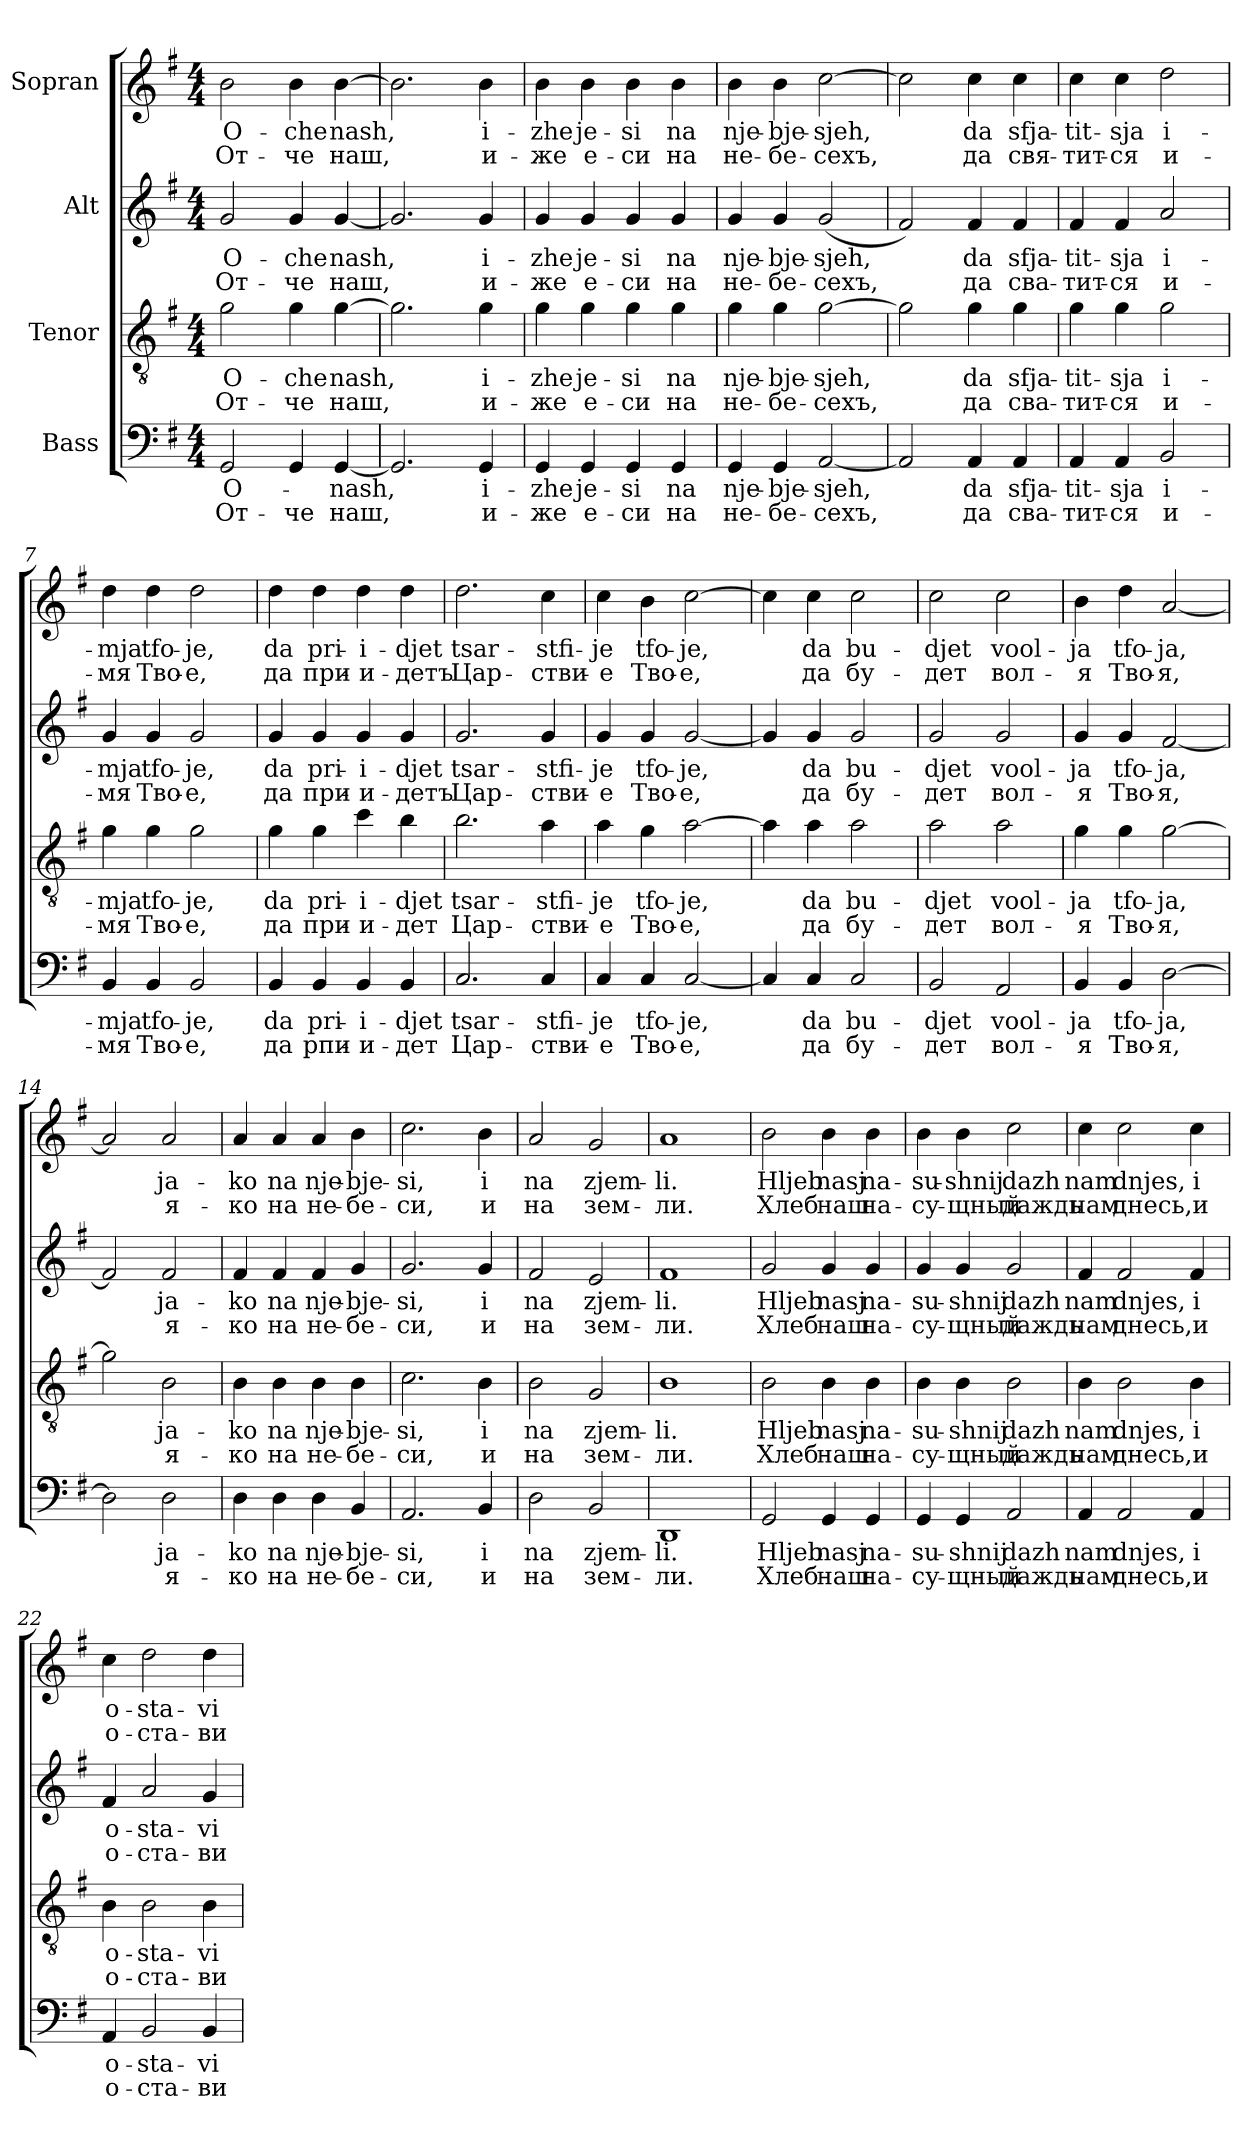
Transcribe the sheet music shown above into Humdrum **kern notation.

**kern	**text	**text	**kern	**text	**text	**kern	**text	**text	**kern	**text	**text
*part4	*part4	*part4	*part3	*part3	*part3	*part2	*part2	*part2	*part1	*part1	*part1
*staff4	*staff4	*staff4	*staff3	*staff3	*staff3	*staff2	*staff2	*staff2	*staff1	*staff1	*staff1
*I"Bass	*	*	*I"Tenor	*	*	*I"Alt	*	*	*I"Sopran	*	*
*clefF4	*	*	*clefGv2	*	*	*clefG2	*	*	*clefG2	*	*
*k[f#]	*	*	*k[f#]	*	*	*k[f#]	*	*	*k[f#]	*	*
*G:	*	*	*G:	*	*	*G:	*	*	*G:	*	*
*M4/4	*	*	*M4/4	*	*	*M4/4	*	*	*M4/4	*	*
*MM120	*	*	*MM120	*	*	*MM120	*	*	*MM120	*	*
=1	=1	=1	=1	=1	=1	=1	=1	=1	=1	=1	=1
!	!LO:LY:b	!LO:LY:b	!	!LO:LY:b	!LO:LY:b	!	!LO:LY:b	!LO:LY:b	!	!LO:LY:b	!LO:LY:b
2GG/	O-	От-	2g\	O-	От-	2g/	O-	От-	2b\	O-	От-
!	!	!LO:LY:b	!	!LO:LY:b	!LO:LY:b	!	!LO:LY:b	!LO:LY:b	!	!LO:LY:b	!LO:LY:b
4GG/	.	-че	4g\	-che	-че	4g/	-che	-че	4b\	-che	-че
!	!LO:LY:b	!LO:LY:b	!	!LO:LY:b	!LO:LY:b	!	!LO:LY:b	!LO:LY:b	!	!LO:LY:b	!LO:LY:b
[4GG/	-nash,	наш,	[4g\	nash,	наш,	[4g/	nash,	наш,	[4b\	nash,	наш,
=2	=2	=2	=2	=2	=2	=2	=2	=2	=2	=2	=2
2.GG/]	.	.	2.g\]	.	.	2.g/]	.	.	2.b\]	.	.
!	!LO:LY:b	!LO:LY:b	!	!LO:LY:b	!LO:LY:b	!	!LO:LY:b	!LO:LY:b	!	!LO:LY:b	!LO:LY:b
4GG/	i-	и-	4g\	i-	и-	4g/	i-	и-	4b\	i-	и-
=3	=3	=3	=3	=3	=3	=3	=3	=3	=3	=3	=3
!	!LO:LY:b	!LO:LY:b	!	!LO:LY:b	!LO:LY:b	!	!LO:LY:b	!LO:LY:b	!	!LO:LY:b	!LO:LY:b
4GG/	-zhe	-же	4g\	-zhe	-же	4g/	-zhe	-же	4b\	-zhe	-же
!	!LO:LY:b	!LO:LY:b	!	!LO:LY:b	!LO:LY:b	!	!LO:LY:b	!LO:LY:b	!	!LO:LY:b	!LO:LY:b
4GG/	je-	е-	4g\	je-	е-	4g/	je-	е-	4b\	je-	е-
!	!LO:LY:b	!LO:LY:b	!	!LO:LY:b	!LO:LY:b	!	!LO:LY:b	!LO:LY:b	!	!LO:LY:b	!LO:LY:b
4GG/	-si	-си	4g\	-si	-си	4g/	-si	-си	4b\	-si	-си
!	!LO:LY:b	!LO:LY:b	!	!LO:LY:b	!LO:LY:b	!	!LO:LY:b	!LO:LY:b	!	!LO:LY:b	!LO:LY:b
4GG/	na	на	4g\	na	на	4g/	na	на	4b\	na	на
=4	=4	=4	=4	=4	=4	=4	=4	=4	=4	=4	=4
!	!LO:LY:b	!LO:LY:b	!	!LO:LY:b	!LO:LY:b	!	!LO:LY:b	!LO:LY:b	!	!LO:LY:b	!LO:LY:b
4GG/	nje-	не-	4g\	nje-	не-	4g/	nje-	не-	4b\	nje-	не-
!	!LO:LY:b	!LO:LY:b	!	!LO:LY:b	!LO:LY:b	!	!LO:LY:b	!LO:LY:b	!	!LO:LY:b	!LO:LY:b
4GG/	-bje-	-бе-	4g\	-bje-	-бе-	4g/	-bje-	-бе-	4b\	-bje-	-бе-
!	!LO:LY:b	!LO:LY:b	!	!LO:LY:b	!LO:LY:b	!	!LO:LY:b	!LO:LY:b	!	!LO:LY:b	!LO:LY:b
[2AA/	-sjeh,	-сехъ,	[2g\	-sjeh,	-сехъ,	(<2g/	-sjeh,	-сехъ,	[2cc\	-sjeh,	-сехъ,
=5	=5	=5	=5	=5	=5	=5	=5	=5	=5	=5	=5
2AA/]	.	.	2g\]	.	.	2f#/)	.	.	2cc\]	.	.
!	!LO:LY:b	!LO:LY:b	!	!LO:LY:b	!LO:LY:b	!	!LO:LY:b	!LO:LY:b	!	!LO:LY:b	!LO:LY:b
4AA/	da	да	4g\	da	да	4f#/	da	да	4cc\	da	да
!	!LO:LY:b	!LO:LY:b	!	!LO:LY:b	!LO:LY:b	!	!LO:LY:b	!LO:LY:b	!	!LO:LY:b	!LO:LY:b
4AA/	sfja-	сва-	4g\	sfja-	сва-	4f#/	sfja-	сва-	4cc\	sfja-	свя-
!!LO:LB:g=z
=6	=6	=6	=6	=6	=6	=6	=6	=6	=6	=6	=6
!	!LO:LY:b	!LO:LY:b	!	!LO:LY:b	!LO:LY:b	!	!LO:LY:b	!LO:LY:b	!	!LO:LY:b	!LO:LY:b
4AA/	-tit-	-тит-	4g\	-tit-	-тит-	4f#/	-tit-	-тит-	4cc\	-tit-	-тит-
!	!LO:LY:b	!LO:LY:b	!	!LO:LY:b	!LO:LY:b	!	!LO:LY:b	!LO:LY:b	!	!LO:LY:b	!LO:LY:b
4AA/	-sja	-ся	4g\	-sja	-ся	4f#/	-sja	-ся	4cc\	-sja	-ся
!	!LO:LY:b	!LO:LY:b	!	!LO:LY:b	!LO:LY:b	!	!LO:LY:b	!LO:LY:b	!	!LO:LY:b	!LO:LY:b
2BB/	i-	и-	2g\	i-	и-	2a/	i-	и-	2dd\	i-	и-
=7	=7	=7	=7	=7	=7	=7	=7	=7	=7	=7	=7
!	!LO:LY:b	!LO:LY:b	!	!LO:LY:b	!LO:LY:b	!	!LO:LY:b	!LO:LY:b	!	!LO:LY:b	!LO:LY:b
4BB/	-mja	-мя	4g\	-mja	-мя	4g/	-mja	-мя	4dd\	-mja	-мя
!	!LO:LY:b	!LO:LY:b	!	!LO:LY:b	!LO:LY:b	!	!LO:LY:b	!LO:LY:b	!	!LO:LY:b	!LO:LY:b
4BB/	tfo-	Тво-	4g\	tfo-	Тво-	4g/	tfo-	Тво-	4dd\	tfo-	Тво-
!	!LO:LY:b	!LO:LY:b	!	!LO:LY:b	!LO:LY:b	!	!LO:LY:b	!LO:LY:b	!	!LO:LY:b	!LO:LY:b
2BB/	-je,	-е,	2g\	-je,	-е,	2g/	-je,	-е,	2dd\	-je,	-е,
=8	=8	=8	=8	=8	=8	=8	=8	=8	=8	=8	=8
!	!LO:LY:b	!LO:LY:b	!	!LO:LY:b	!LO:LY:b	!	!LO:LY:b	!LO:LY:b	!	!LO:LY:b	!LO:LY:b
4BB/	da	да	4g\	da	да	4g/	da	да	4dd\	da	да
!	!LO:LY:b	!LO:LY:b	!	!LO:LY:b	!LO:LY:b	!	!LO:LY:b	!LO:LY:b	!	!LO:LY:b	!LO:LY:b
4BB/	pri-	рпи-	4g\	pri-	при-	4g/	pri-	при-	4dd\	pri-	при-
!	!LO:LY:b	!LO:LY:b	!	!LO:LY:b	!LO:LY:b	!	!LO:LY:b	!LO:LY:b	!	!LO:LY:b	!LO:LY:b
4BB/	-i-	-и-	4cc\	-i-	-и-	4g/	-i-	-и-	4dd\	-i-	-и-
!	!LO:LY:b	!LO:LY:b	!	!LO:LY:b	!LO:LY:b	!	!LO:LY:b	!LO:LY:b	!	!LO:LY:b	!LO:LY:b
4BB/	-djet	-дет	4b\	-djet	-дет	4g/	-djet	-детъ	4dd\	-djet	-детъ
=9	=9	=9	=9	=9	=9	=9	=9	=9	=9	=9	=9
!	!LO:LY:b	!LO:LY:b	!	!LO:LY:b	!LO:LY:b	!	!LO:LY:b	!LO:LY:b	!	!LO:LY:b	!LO:LY:b
2.C/	tsar-	Цар-	2.b\	tsar-	Цар-	2.g/	tsar-	Цар-	2.dd\	tsar-	Цар-
!	!LO:LY:b	!LO:LY:b	!	!LO:LY:b	!LO:LY:b	!	!LO:LY:b	!LO:LY:b	!	!LO:LY:b	!LO:LY:b
4C/	-stfi-	-стви-	4a\	-stfi-	-стви-	4g/	-stfi-	-стви-	4cc\	-stfi-	-стви-
=10	=10	=10	=10	=10	=10	=10	=10	=10	=10	=10	=10
!	!LO:LY:b	!LO:LY:b	!	!LO:LY:b	!LO:LY:b	!	!LO:LY:b	!LO:LY:b	!	!LO:LY:b	!LO:LY:b
4C/	-je	-е	4a\	-je	-е	4g/	-je	-е	4cc\	-je	-е
!	!LO:LY:b	!LO:LY:b	!	!LO:LY:b	!LO:LY:b	!	!LO:LY:b	!LO:LY:b	!	!LO:LY:b	!LO:LY:b
4C/	tfo-	Тво-	4g\	tfo-	Тво-	4g/	tfo-	Тво-	4b\	tfo-	Тво-
!	!LO:LY:b	!LO:LY:b	!	!LO:LY:b	!LO:LY:b	!	!LO:LY:b	!LO:LY:b	!	!LO:LY:b	!LO:LY:b
[2C/	-je,	-е,	[2a\	-je,	-е,	[2g/	-je,	-е,	[2cc\	-je,	-е,
=11	=11	=11	=11	=11	=11	=11	=11	=11	=11	=11	=11
4C/]	.	.	4a\]	.	.	4g/]	.	.	4cc\]	.	.
!	!LO:LY:b	!LO:LY:b	!	!LO:LY:b	!LO:LY:b	!	!LO:LY:b	!LO:LY:b	!	!LO:LY:b	!LO:LY:b
4C/	da	да	4a\	da	да	4g/	da	да	4cc\	da	да
!	!LO:LY:b	!LO:LY:b	!	!LO:LY:b	!LO:LY:b	!	!LO:LY:b	!LO:LY:b	!	!LO:LY:b	!LO:LY:b
2C/	bu-	бу-	2a\	bu-	бу-	2g/	bu-	бу-	2cc\	bu-	бу-
!!LO:PB:g=z
=12	=12	=12	=12	=12	=12	=12	=12	=12	=12	=12	=12
!	!LO:LY:b	!LO:LY:b	!	!LO:LY:b	!LO:LY:b	!	!LO:LY:b	!LO:LY:b	!	!LO:LY:b	!LO:LY:b
2BB/	-djet	-дет	2a\	-djet	-дет	2g/	-djet	-дет	2cc\	-djet	-дет
!	!LO:LY:b	!LO:LY:b	!	!LO:LY:b	!LO:LY:b	!	!LO:LY:b	!LO:LY:b	!	!LO:LY:b	!LO:LY:b
2AA/	vool-	вол-	2a\	vool-	вол-	2g/	vool-	вол-	2cc\	vool-	вол-
=13	=13	=13	=13	=13	=13	=13	=13	=13	=13	=13	=13
!	!LO:LY:b	!LO:LY:b	!	!LO:LY:b	!LO:LY:b	!	!LO:LY:b	!LO:LY:b	!	!LO:LY:b	!LO:LY:b
4BB/	-ja	-я	4g\	-ja	-я	4g/	-ja	-я	4b\	-ja	-я
!	!LO:LY:b	!LO:LY:b	!	!LO:LY:b	!LO:LY:b	!	!LO:LY:b	!LO:LY:b	!	!LO:LY:b	!LO:LY:b
4BB/	tfo-	Тво-	4g\	tfo-	Тво-	4g/	tfo-	Тво-	4dd\	tfo-	Тво-
!	!LO:LY:b	!LO:LY:b	!	!LO:LY:b	!LO:LY:b	!	!LO:LY:b	!LO:LY:b	!	!LO:LY:b	!LO:LY:b
[2D\	-ja,	-я,	[2g\	-ja,	-я,	[2f#/	-ja,	-я,	[2a/	-ja,	-я,
=14	=14	=14	=14	=14	=14	=14	=14	=14	=14	=14	=14
2D\]	.	.	2g\]	.	.	2f#/]	.	.	2a/]	.	.
!	!LO:LY:b	!LO:LY:b	!	!LO:LY:b	!LO:LY:b	!	!LO:LY:b	!LO:LY:b	!	!LO:LY:b	!LO:LY:b
2D\	ja-	я-	2B\	ja-	я-	2f#/	ja-	я-	2a/	ja-	я-
=15	=15	=15	=15	=15	=15	=15	=15	=15	=15	=15	=15
!	!LO:LY:b	!LO:LY:b	!	!LO:LY:b	!LO:LY:b	!	!LO:LY:b	!LO:LY:b	!	!LO:LY:b	!LO:LY:b
4D\	-ko	-ко	4B\	-ko	-ко	4f#/	-ko	-ко	4a/	-ko	-ко
!	!LO:LY:b	!LO:LY:b	!	!LO:LY:b	!LO:LY:b	!	!LO:LY:b	!LO:LY:b	!	!LO:LY:b	!LO:LY:b
4D\	na	на	4B\	na	на	4f#/	na	на	4a/	na	на
!	!LO:LY:b	!LO:LY:b	!	!LO:LY:b	!LO:LY:b	!	!LO:LY:b	!LO:LY:b	!	!LO:LY:b	!LO:LY:b
4D\	nje-	не-	4B\	nje-	не-	4f#/	nje-	не-	4a/	nje-	не-
!	!LO:LY:b	!LO:LY:b	!	!LO:LY:b	!LO:LY:b	!	!LO:LY:b	!LO:LY:b	!	!LO:LY:b	!LO:LY:b
4BB/	-bje-	-бе-	4B\	-bje-	-бе-	4g/	-bje-	-бе-	4b\	-bje-	-бе-
=16	=16	=16	=16	=16	=16	=16	=16	=16	=16	=16	=16
!	!LO:LY:b	!LO:LY:b	!	!LO:LY:b	!LO:LY:b	!	!LO:LY:b	!LO:LY:b	!	!LO:LY:b	!LO:LY:b
2.AA/	-si,	-си,	2.c\	-si,	-си,	2.g/	-si,	-си,	2.cc\	-si,	-си,
!	!LO:LY:b	!LO:LY:b	!	!LO:LY:b	!LO:LY:b	!	!LO:LY:b	!LO:LY:b	!	!LO:LY:b	!LO:LY:b
4BB/	i	и	4B\	i	и	4g/	i	и	4b\	i	и
=17	=17	=17	=17	=17	=17	=17	=17	=17	=17	=17	=17
!	!LO:LY:b	!LO:LY:b	!	!LO:LY:b	!LO:LY:b	!	!LO:LY:b	!LO:LY:b	!	!LO:LY:b	!LO:LY:b
2D\	na	на	2B\	na	на	2f#/	na	на	2a/	na	на
!	!LO:LY:b	!LO:LY:b	!	!LO:LY:b	!LO:LY:b	!	!LO:LY:b	!LO:LY:b	!	!LO:LY:b	!LO:LY:b
2BB/	zjem-	зем-	2G/	zjem-	зем-	2e/	zjem-	зем-	2g/	zjem-	зем-
=18	=18	=18	=18	=18	=18	=18	=18	=18	=18	=18	=18
!	!LO:LY:b	!LO:LY:b	!	!LO:LY:b	!LO:LY:b	!	!LO:LY:b	!LO:LY:b	!	!LO:LY:b	!LO:LY:b
1DD	-li.	-ли.	1B	-li.	-ли.	1f#	-li.	-ли.	1a	-li.	-ли.
!!LO:LB:g=z
=19	=19	=19	=19	=19	=19	=19	=19	=19	=19	=19	=19
!	!LO:LY:b	!LO:LY:b	!	!LO:LY:b	!LO:LY:b	!	!LO:LY:b	!LO:LY:b	!	!LO:LY:b	!LO:LY:b
2GG/	Hljeb	Хлеб	2B\	Hljeb	Хлеб	2g/	Hljeb	Хлеб	2b\	Hljeb	Хлеб
!	!LO:LY:b	!LO:LY:b	!	!LO:LY:b	!LO:LY:b	!	!LO:LY:b	!LO:LY:b	!	!LO:LY:b	!LO:LY:b
4GG/	nasj	наш	4B\	nasj	наш	4g/	nasj	наш	4b\	nasj	наш
!	!LO:LY:b	!LO:LY:b	!	!LO:LY:b	!LO:LY:b	!	!LO:LY:b	!LO:LY:b	!	!LO:LY:b	!LO:LY:b
4GG/	na-	на-	4B\	na-	на-	4g/	na-	на-	4b\	na-	на-
=20	=20	=20	=20	=20	=20	=20	=20	=20	=20	=20	=20
!	!LO:LY:b	!LO:LY:b	!	!LO:LY:b	!LO:LY:b	!	!LO:LY:b	!LO:LY:b	!	!LO:LY:b	!LO:LY:b
4GG/	-su-	-су-	4B\	-su-	-су-	4g/	-su-	-су-	4b\	-su-	-су-
!	!LO:LY:b	!LO:LY:b	!	!LO:LY:b	!LO:LY:b	!	!LO:LY:b	!LO:LY:b	!	!LO:LY:b	!LO:LY:b
4GG/	-shnij	-щный	4B\	-shnij	-щный	4g/	-shnij	-щный	4b\	-shnij	-щный
!	!LO:LY:b	!LO:LY:b	!	!LO:LY:b	!LO:LY:b	!	!LO:LY:b	!LO:LY:b	!	!LO:LY:b	!LO:LY:b
2AA/	dazh	даждь	2B\	dazh	даждь	2g/	dazh	даждь	2cc\	dazh	даждь
=21	=21	=21	=21	=21	=21	=21	=21	=21	=21	=21	=21
!	!LO:LY:b	!LO:LY:b	!	!LO:LY:b	!LO:LY:b	!	!LO:LY:b	!LO:LY:b	!	!LO:LY:b	!LO:LY:b
4AA/	nam	нам	4B\	nam	нам	4f#/	nam	нам	4cc\	nam	нам
!	!LO:LY:b	!LO:LY:b	!	!LO:LY:b	!LO:LY:b	!	!LO:LY:b	!LO:LY:b	!	!LO:LY:b	!LO:LY:b
2AA/	dnjes,	днесь,	2B\	dnjes,	днесь,	2f#/	dnjes,	днесь,	2cc\	dnjes,	днесь,
!	!LO:LY:b	!LO:LY:b	!	!LO:LY:b	!LO:LY:b	!	!LO:LY:b	!LO:LY:b	!	!LO:LY:b	!LO:LY:b
4AA/	i	и	4B\	i	и	4f#/	i	и	4cc\	i	и
=22	=22	=22	=22	=22	=22	=22	=22	=22	=22	=22	=22
!	!LO:LY:b	!LO:LY:b	!	!LO:LY:b	!LO:LY:b	!	!LO:LY:b	!LO:LY:b	!	!LO:LY:b	!LO:LY:b
4AA/	o-	о-	4B\	o-	о-	4f#/	o-	о-	4cc\	o-	о-
!	!LO:LY:b	!LO:LY:b	!	!LO:LY:b	!LO:LY:b	!	!LO:LY:b	!LO:LY:b	!	!LO:LY:b	!LO:LY:b
2BB/	-sta-	-ста-	2B\	-sta-	-ста-	2a/	-sta-	-ста-	2dd\	-sta-	-ста-
!	!LO:LY:b	!LO:LY:b	!	!LO:LY:b	!LO:LY:b	!	!LO:LY:b	!LO:LY:b	!	!LO:LY:b	!LO:LY:b
4BB/	-vi	-ви	4B\	-vi	-ви	4g/	-vi	-ви	4dd\	-vi	-ви
=	=	=	=	=	=	=	=	=	=	=	=
*-	*-	*-	*-	*-	*-	*-	*-	*-	*-	*-	*-
